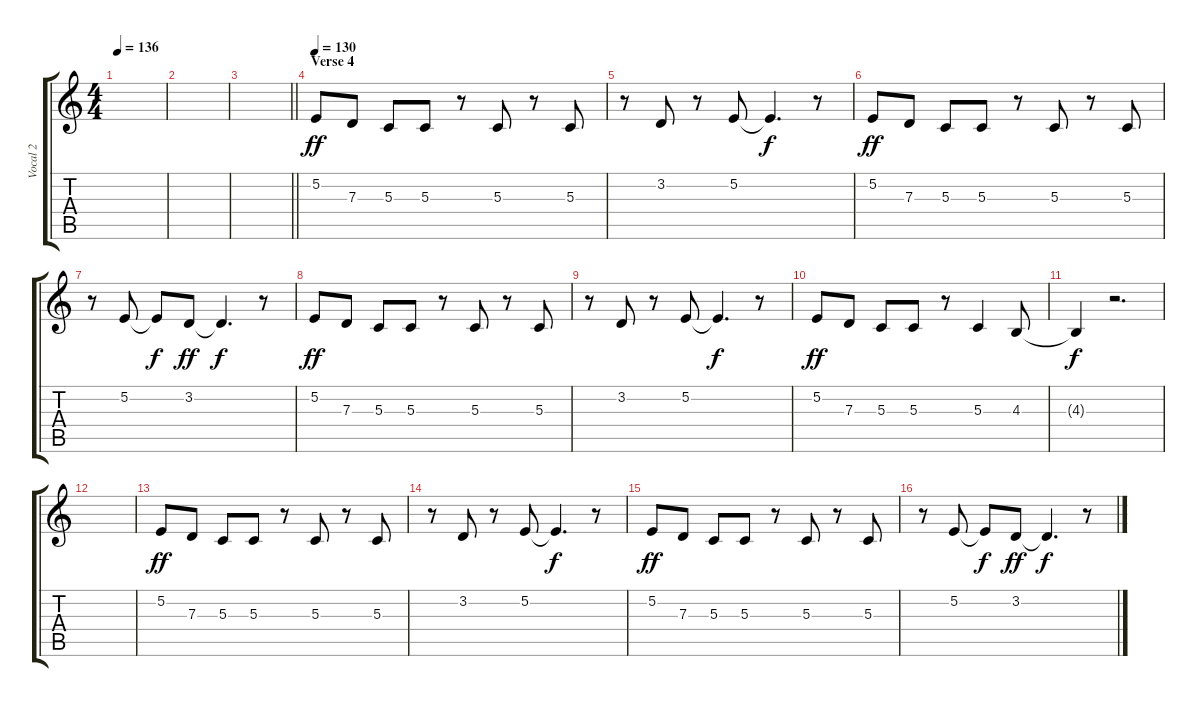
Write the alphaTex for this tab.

\track ("Vocal 2" "Vocal 2") {instrument bassoon}
\staff {score tabs}
\tuning (E4 B3 G3 D3 A2 E2) {hide}
\ts (4 4)
\tempo 136
\clef g2
\ks c
|
|
\barLineRight lightlight
|
\section ("" "Verse 4")
\tempo 130
5.2.8{dy ff} 7.3.8 5.3.8 5.3.8 r.8 5.3.8 r.8 5.3.8 |
r.8 3.2.8 r.8 5.2.8 5.2{t}.4{d dy f} r.8 |
5.2.8{dy ff} 7.3.8 5.3.8 5.3.8 r.8 5.3.8 r.8 5.3.8 |
r.8 5.2.8 5.2{t}.8{dy f} 3.2.8{dy ff} 3.2{t}.4{d dy f} r.8 |
5.2.8{dy ff} 7.3.8 5.3.8 5.3.8 r.8 5.3.8 r.8 5.3.8 |
r.8 3.2.8 r.8 5.2.8 5.2{t}.4{d dy f} r.8 |
5.2.8{dy ff} 7.3.8 5.3.8 5.3.8 r.8 5.3.4 4.3.8 |
4.3{t}.4{dy f} r.2{d} |
|
5.2.8{dy ff} 7.3.8 5.3.8 5.3.8 r.8 5.3.8 r.8 5.3.8 |
r.8 3.2.8 r.8 5.2.8 5.2{t}.4{d dy f} r.8 |
5.2.8{dy ff} 7.3.8 5.3.8 5.3.8 r.8 5.3.8 r.8 5.3.8 |
r.8 5.2.8 5.2{t}.8{dy f} 3.2.8{dy ff} 3.2{t}.4{d dy f} r.8
